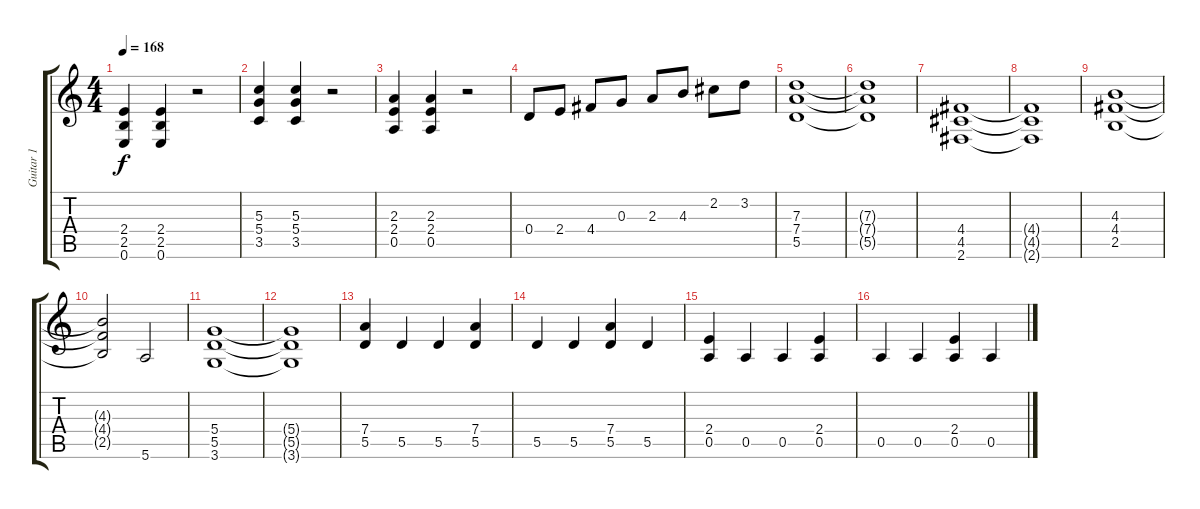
\track ("Guitar 1" "Guitar 1") {instrument overdrivenguitar}
\staff {score tabs}
\tuning (E4 B3 G3 D3 A2 E2) {hide}
\ts (4 4)
\tempo 168
\clef g2
\ks c
(2.4 2.5 0.6).4{dy f} (2.4 2.5 0.6).4 r.2 |
(5.3 5.4 3.5).4 (5.3 5.4 3.5).4 r.2 |
(2.3 2.4 0.5).4 (2.3 2.4 0.5).4 r.2 |
0.4.8 2.4.8 4.4.8 0.3.8 2.3.8 4.3.8 2.2.8 3.2.8 |
(7.3 7.4 5.5).1 |
(7.3{t} 7.4{t} 5.5{t}).1 |
(4.4 4.5 2.6).1 |
(4.4{t} 4.5{t} 2.6{t}).1 |
(4.3 4.4 2.5).1 |
(4.3{t} 4.4{t} 2.5{t}).2 5.6.2 |
(5.4 5.5 3.6).1 |
(5.4{t} 5.5{t} 3.6{t}).1 |
\section ("" "")
(7.4 5.5).4 5.5.4 5.5.4 (7.4 5.5).4 |
5.5.4 5.5.4 (7.4 5.5).4 5.5.4 |
(2.4 0.5).4 0.5.4 0.5.4 (2.4 0.5).4 |
0.5.4 0.5.4 (2.4 0.5).4 0.5.4
